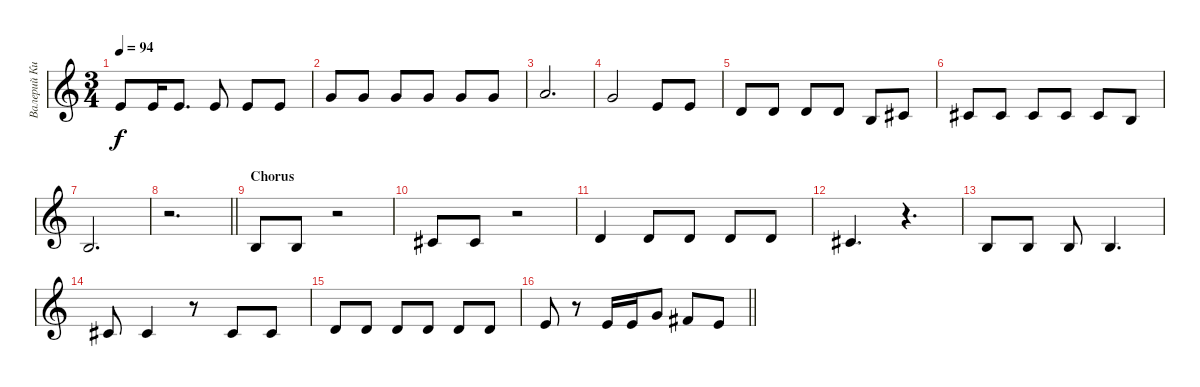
\track ("Валерий Кипелов" "Валерий Ки") {instrument sopranosax}
\staff {score}
\tuning (E4 B3 G3 D3 A2 E2 B1) {hide}
\ts (3 4)
\tempo 94
\clef g2
\ks c
0.1.8{dy f} 0.1.16 0.1.8{d} 0.1.8 0.1.8 0.1.8 |
3.1.8 3.1.8 3.1.8 3.1.8 3.1.8 3.1.8 |
5.1.2{d} |
3.1.2 0.1.8 0.1.8 |
3.2.8 3.2.8 3.2.8 3.2.8 0.2.8 2.2.8 |
2.2.8 2.2.8 2.2.8 2.2.8 2.2.8 0.2.8 |
0.2.2{d} |
\barLineRight lightlight
r.2{d} |
\section ("" "Chorus")
0.2.8 0.2.8 r.2 |
2.2.8 2.2.8 r.2 |
3.2.4 3.2.8 3.2.8 3.2.8 3.2.8 |
2.2.4{d} r.4{d} |
0.2.8 0.2.8 0.2.8 0.2.4{d} |
2.2.8 2.2.4 r.8 2.2.8 2.2.8 |
3.2.8 3.2.8 3.2.8 3.2.8 3.2.8 3.2.8 |
\barLineRight lightlight
0.1.8 r.8 0.1.16 0.1.16 3.1.8 2.1.8 0.1.8
